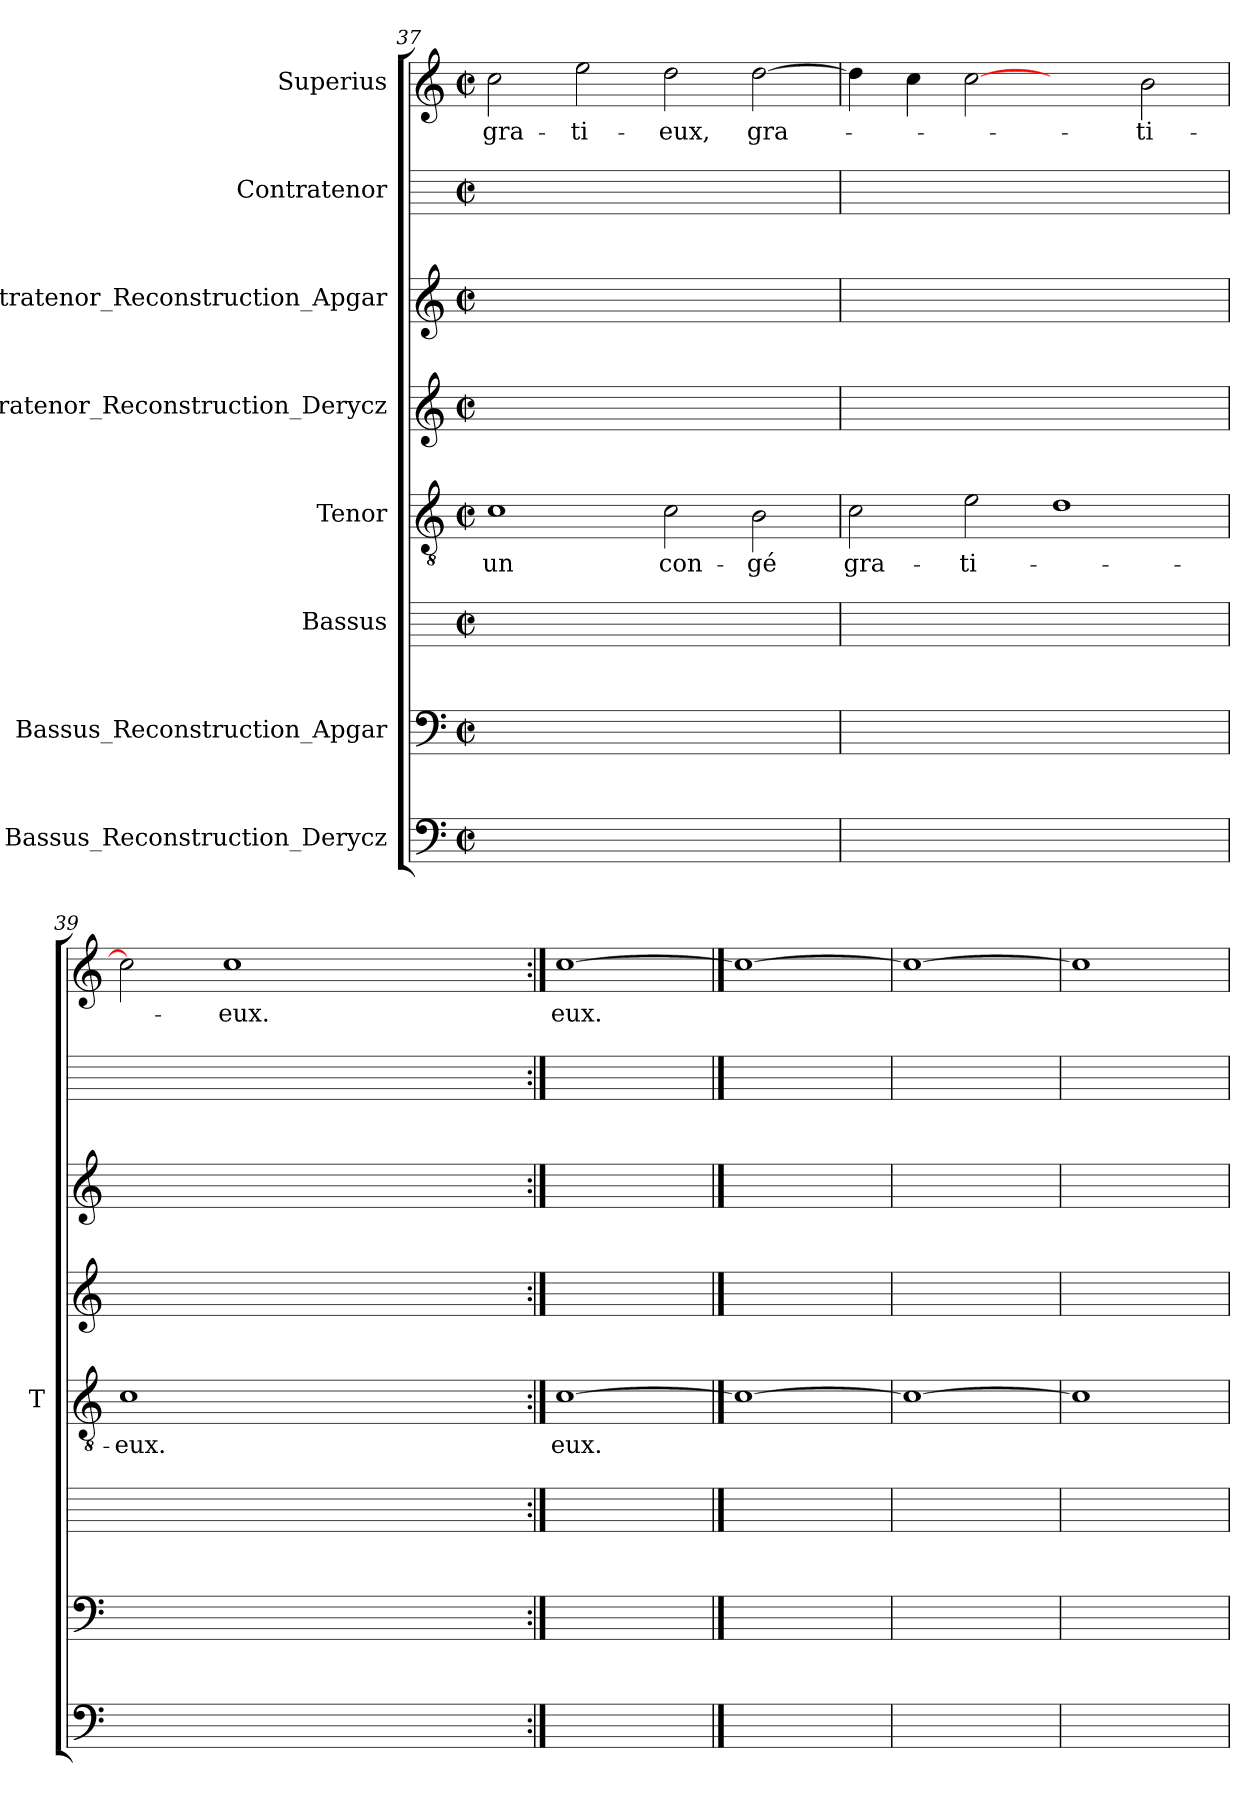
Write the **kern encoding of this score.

**kern	**kern	**kern	**kern	**text	**kern	**kern	**kern	**kern	**text
*part8	*part7	*part6	*part5	*part5	*part4	*part3	*part2	*part1	*part1
*staff8	*staff7	*staff6	*staff5	*staff5	*staff4	*staff3	*staff2	*staff1	*staff1
*I"Bassus_Reconstruction_Derycz	*I"Bassus_Reconstruction_Apgar	*I"Bassus	*I"Tenor	*	*I"Contratenor_Reconstruction_Derycz	*I"Contratenor_Reconstruction_Apgar	*I"Contratenor	*I"Superius	*
*	*	*	*I'T	*	*	*	*	*	*
*clefF4	*clefF4	*	*clefGv2	*	*clefG2	*clefG2	*	*clefG2	*
*k[]	*k[]	*	*k[]	*	*k[]	*k[]	*	*k[]	*
*C:	*C:	*	*C:	*	*C:	*C:	*	*C:	*
*M2/2	*M2/2	*M2/2	*M2/2	*	*M2/2	*M2/2	*M2/2	*M2/2	*
*met(c|)	*met(c|)	*met(c|)	*met(c|)	*	*met(c|)	*met(c|)	*met(c|)	*met(c|)	*
=37	=37	=37	=37	=37	=37	=37	=37	=37	=37
1ryy	1ryy	1ryy	1c	-un	1ryy	1ryy	1ryy	2cc	gra-
.	.	.	.	.	.	.	.	2ee	ti-
1ryy	1ryy	1ryy	2c	con-	1ryy	1ryy	1ryy	2dd	-eux,
.	.	.	2B	-gé	.	.	.	[2dd	gra-
=38	=38	=38	=38	=38	=38	=38	=38	=38	=38
1ryy	1ryy	1ryy	2c	gra-	1ryy	1ryy	1ryy	4dd]	.
.	.	.	.	.	.	.	.	4cc	.
.	.	.	2e	ti-	.	.	.	[2cc	.
1ryy	1ryy	1ryy	1d	.	1ryy	1ryy	1ryy	2ryy	.
.	.	.	.	.	.	.	.	2b	ti-
=39	=39	=39	=39	=39	=39	=39	=39	=39	=39
1ryy	1ryy	1ryy	1c	-eux.	1ryy	1ryy	1ryy	2cc]	.
.	.	.	.	.	.	.	.	1cc	-eux.
1ryy	1ryy	1ryy	1ryy	.	1ryy	1ryy	1ryy	.	.
.	.	.	.	.	.	.	.	2ryy	.
=40:|!	=40:|!	=40:|!	=40:|!	=40:|!	=40:|!	=40:|!	=40:|!	=40:|!	=40:|!
1ryy	1ryy	1ryy	[1c	-eux.	1ryy	1ryy	1ryy	[1cc	-eux.
==41	==41	==41	==41	==41	==41	==41	==41	==41	==41
1ryy	1ryy	1ryy	1c_	.	1ryy	1ryy	1ryy	1cc_	.
=42	=42	=42	=42	=42	=42	=42	=42	=42	=42
1ryy	1ryy	1ryy	1c_	.	1ryy	1ryy	1ryy	1cc_	.
=43	=43	=43	=43	=43	=43	=43	=43	=43	=43
1ryy	1ryy	1ryy	1c]	.	1ryy	1ryy	1ryy	1cc]	.
=	=	=	=	=	=	=	=	=	=
*-	*-	*-	*-	*-	*-	*-	*-	*-	*-
